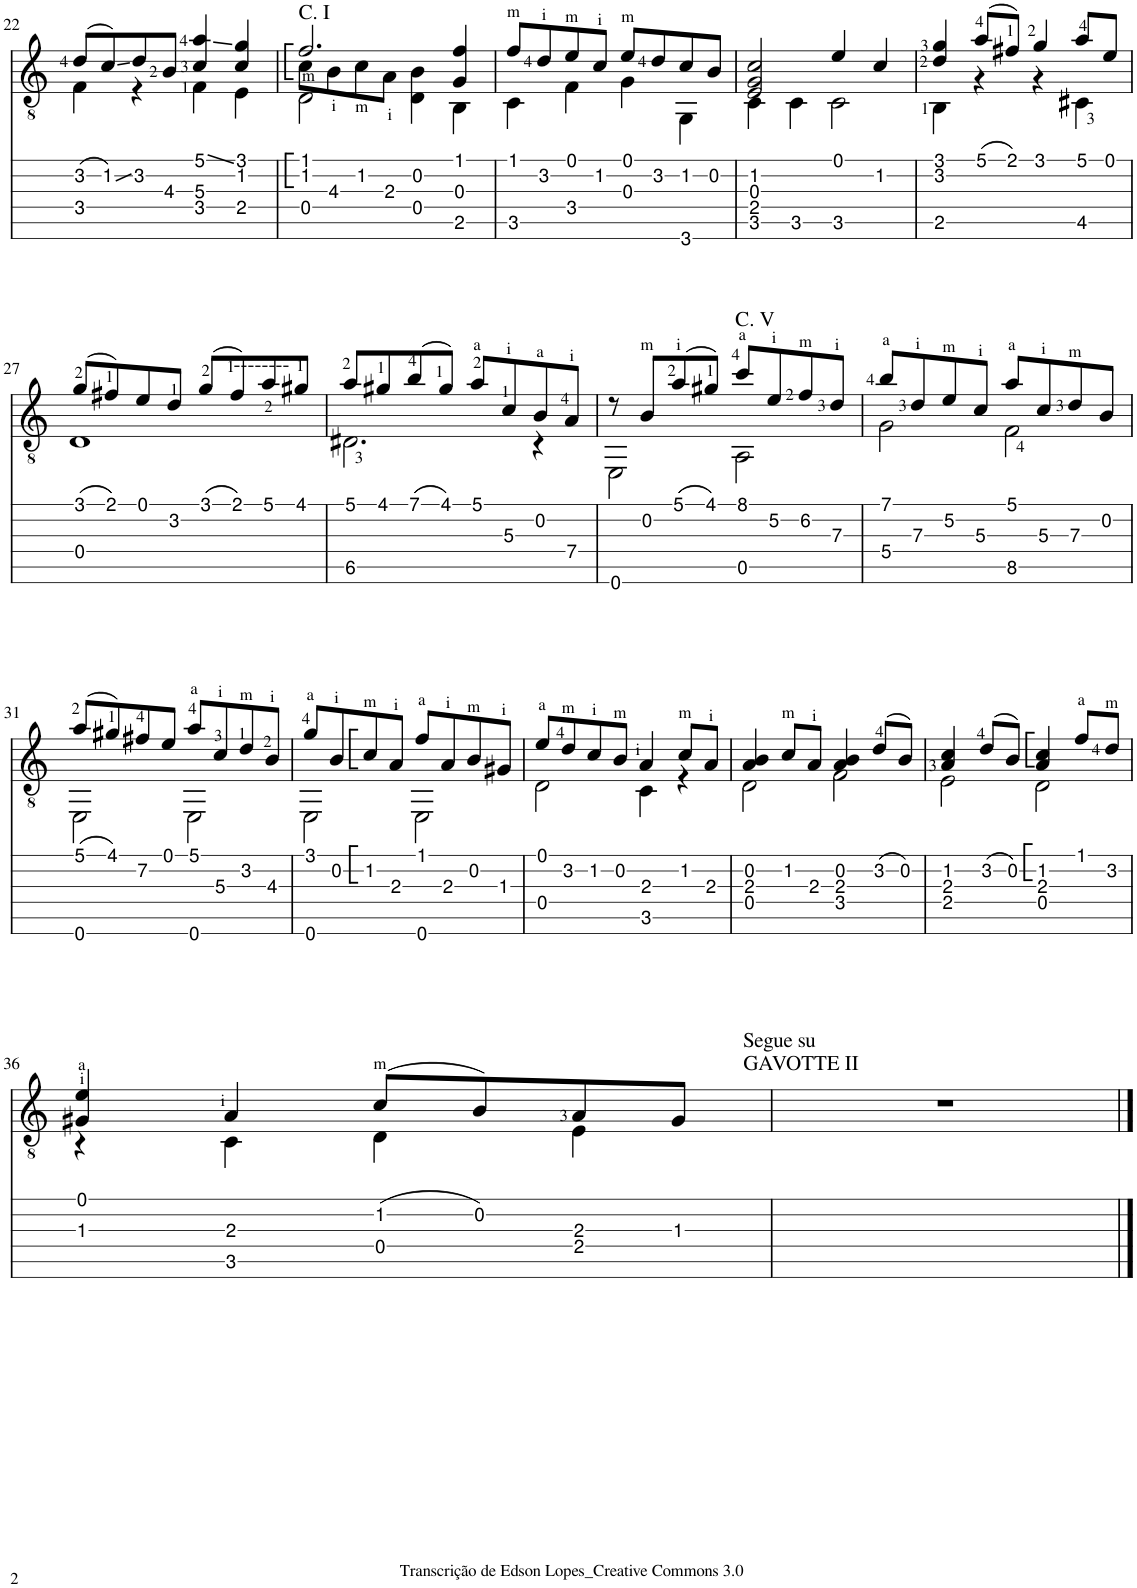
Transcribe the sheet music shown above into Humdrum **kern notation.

**kern	**kern
*part1	*part1
*staff2	*staff1
*I"Guitar	*
*I'Guit.	*
!!LO:PB:g=z
*	*clefGv2
*k[]	*k[]
*M2/2	*M2/2
*met(c|)	*met(c|)
=22	=22
*^	*^
8dL	4F	(8d/L	4F\
8c	.	8c/)	.
8d	4r	8d/	4r
8BJ	.	8B/J	.
4c 4a	4F	4c/ 4a/	4F\
4c 4g	4E	4c/ 4g/	4E\
=23	=23	=23	=23
*	*^	*	*^
!	!	!	!LO:TX:a:t=C. I	!	!
2.f	8cL	2D	2.f/	8c\L	2D\
.	8BJ	.	.	8B\	.
.	8cL	.	.	8c\	.
.	8AJ	.	.	8A\J	.
.	4B	4D	.	4B\	4D\
4G 4f	4ryy	4BB	4G/ 4f/	4ryy	4BB\
*	*v	*v	*	*	*
*	*	*	*v	*v
=24	=24	=24	=24
8fL	4C	8f/L	4C\
8d	.	8d/	.
8e	4F	8e/	4F\
8cJ	.	8c/J	.
8eL	4G	8e/L	4G\
8d	.	8d/	.
8c	4GG	8c/	4GG\
8BJ	.	8B/J	.
=25	=25	=25	=25
2E 2G 2c	4C	2E/ 2G/ 2c/	4C\
.	4C	.	4C\
4e	2C	4e/	2C\
4c	.	4c/	.
=26	=26	=26	=26
4d 4g	4BB	4d/ 4g/	4BB\
8aL	4r	(8a/L	4r
8f#J	.	8f#X/J)	.
4g	4r	4g/	4r
8aL	4C#	8a/L	4C#X\
8eJ	.	8e/J	.
!!LO:LB:g=z	!!
=27	=27	=27	=27
8gL	1D	(8g/L	1D
8f#	.	8f#X/)	.
8e	.	8e/	.
8dJ	.	8d/J	.
8gL	.	(8g/L	.
!	!	!LO:TX:a:t=--------	!
8f#	.	8f#/)	.
8a	.	8a/	.
8g#J	.	8g#X/J	.
=28	=28	=28	=28
8aL	2.D#	8a/L	2.D#X\
8g#	.	8g#X/	.
8b	.	(8b/	.
8g#J	.	8g#/J)	.
8aL	.	8a/L	.
8c	.	8c/	.
8B	4r	8B/	4r
8AJ	.	8A/J	.
=29	=29	=29	=29
8r	2EE	8r	2EE\
8BL	.	8B/L	.
8a	.	(8a/	.
8g#J	.	8g#X/J)	.
!	!	!LO:TX:a:t=C. V	!
8ccL	2AA	8cc/L	2AA\
8e	.	8e/	.
8f	.	8f/	.
8dJ	.	8d/J	.
=30	=30	=30	=30
8bL	2G	8b/L	2G\
8d	.	8d/	.
8e	.	8e/	.
8cJ	.	8c/J	.
8aL	2F	8a/L	2F\
8c	.	8c/	.
8d	.	8d/	.
8BJ	.	8B/J	.
!!LO:LB:g=z	!!
=31	=31	=31	=31
8aL	2EE	(8a/L	2EE\
8g#	.	8g#X/)	.
8f#	.	8f#X/	.
8eJ	.	8e/J	.
8aL	2EE	8a/L	2EE\
8c	.	8c/	.
8d	.	8d/	.
8BJ	.	8B/J	.
=32	=32	=32	=32
8gL	2EE	8g/L	2EE\
8B	.	8B/	.
8c	.	8c/	.
8AJ	.	8A/J	.
8fL	2EE	8f/L	2EE\
8A	.	8A/	.
8B	.	8B/	.
8G#J	.	8G#X/J	.
=33	=33	=33	=33
8eL	2D	8e/L	2D\
8d	.	8d/	.
8c	.	8c/	.
8BJ	.	8B/J	.
4A	4C	4A/	4C\
8cL	4r	8c/L	4r
8AJ	.	8A/J	.
=34	=34	=34	=34
4A 4B	2D	4A/ 4B/	2D\
8cL	.	8c/L	.
8AJ	.	8A/J	.
4A 4B	2F	4A/ 4B/	2F\
8dL	.	(8d/L	.
8BJ	.	8B/J)	.
=35	=35	=35	=35
4A 4c	2E	4A/ 4c/	2E\
8dL	.	(8d/L	.
8BJ	.	8B/J)	.
4A 4c	2D	4A/ 4c/	2D\
8fL	.	8f/L	.
8dJ	.	8d/J	.
!!LO:LB:g=z	!!
=36	=36	=36	=36
4G# 4e	4r	4G#X/ 4e/	4r
4A	4C	4A/	4C\
8cL	4D	(8c/L	4D\
8B	.	8B/)	.
8A	4E	8A/	4E\
8G#J	.	8G#/J	.
*v	*v	*	*
*	*v	*v
=37	=37
!	!LO:TX:a:t=Segue su
!	!LO:TX:a:t=GAVOTTE II
1r	1r
==	==
*-	*-
